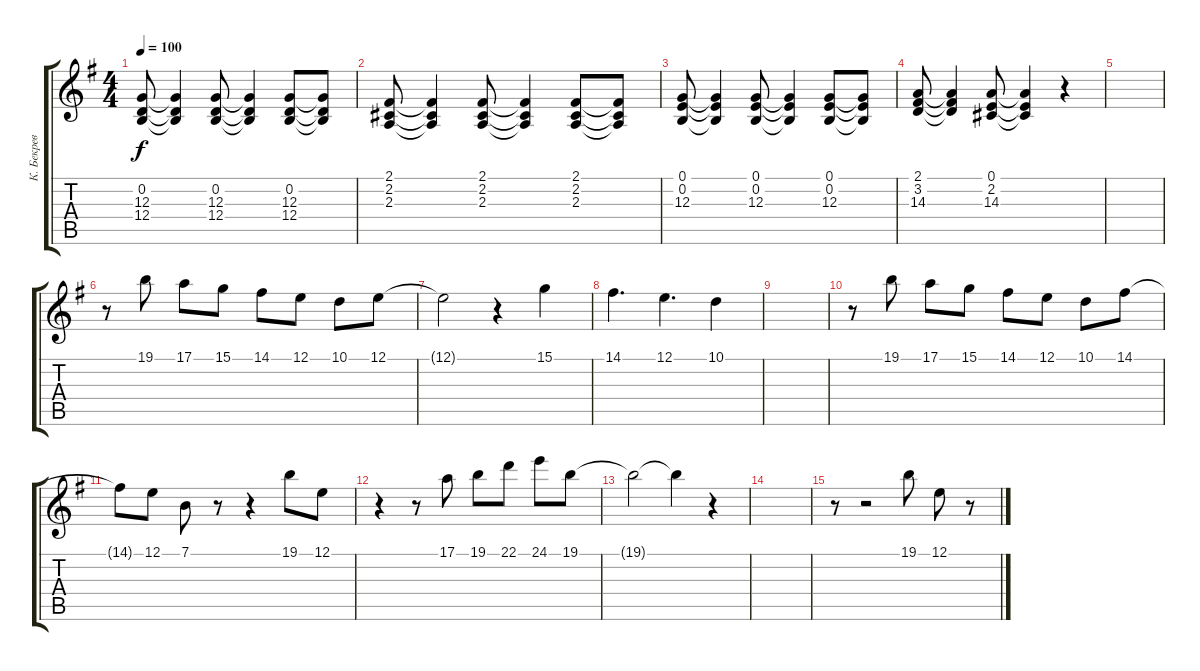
\track ("К. Бекрев (П. рука)" "К. Бекрев ") {instrument synthbrass1}
\staff {score tabs}
\tuning (E4 B3 G3 D3 A2 E2) {hide}
\ts (4 4)
\tempo 100
\clef g2
\ks g
(0.2 12.3 12.4).8{dy f} (0.2{t} 12.3{t} 12.4{t}).4 (0.2 12.3 12.4).8 (0.2{t} 12.3{t} 12.4{t}).4 (0.2 12.3 12.4).8 (0.2{t} 12.3{t} 12.4{t}).8 |
(2.1 2.2 2.3).8 (2.1{t} 2.2{t} 2.3{t}).4 (2.1 2.2 2.3).8 (2.1{t} 2.2{t} 2.3{t}).4 (2.1 2.2 2.3).8 (2.1{t} 2.2{t} 2.3{t}).8 |
(0.1 0.2 12.3).8 (0.1{t} 0.2{t} 12.3{t}).4 (0.1 0.2 12.3).8 (0.1{t} 0.2{t} 12.3{t}).4 (0.1 0.2 12.3).8 (0.1{t} 0.2{t} 12.3{t}).8 |
(2.1 3.2 14.3).8 (2.1{t} 3.2{t} 14.3{t}).4 (0.1 2.2 14.3).8 (0.1{t} 2.2{t} 14.3{t}).4 r.4 |
|
r.8 19.1.8 17.1.8 15.1.8 14.1.8 12.1.8 10.1.8 12.1.8 |
12.1{t}.2 r.4 15.1.4 |
14.1.4{d} 12.1.4{d} 10.1.4 |
|
r.8 19.1.8 17.1.8 15.1.8 14.1.8 12.1.8 10.1.8 14.1.8 |
14.1{t}.8 12.1.8 7.1.8 r.8 r.4 19.1.8 12.1.8 |
r.4 r.8 17.1.8 19.1.8 22.1.8 24.1.8 19.1.8 |
19.1{t}.2 19.1{t}.4 r.4 |
|
r.8 r.2 19.1.8 12.1.8 r.8
